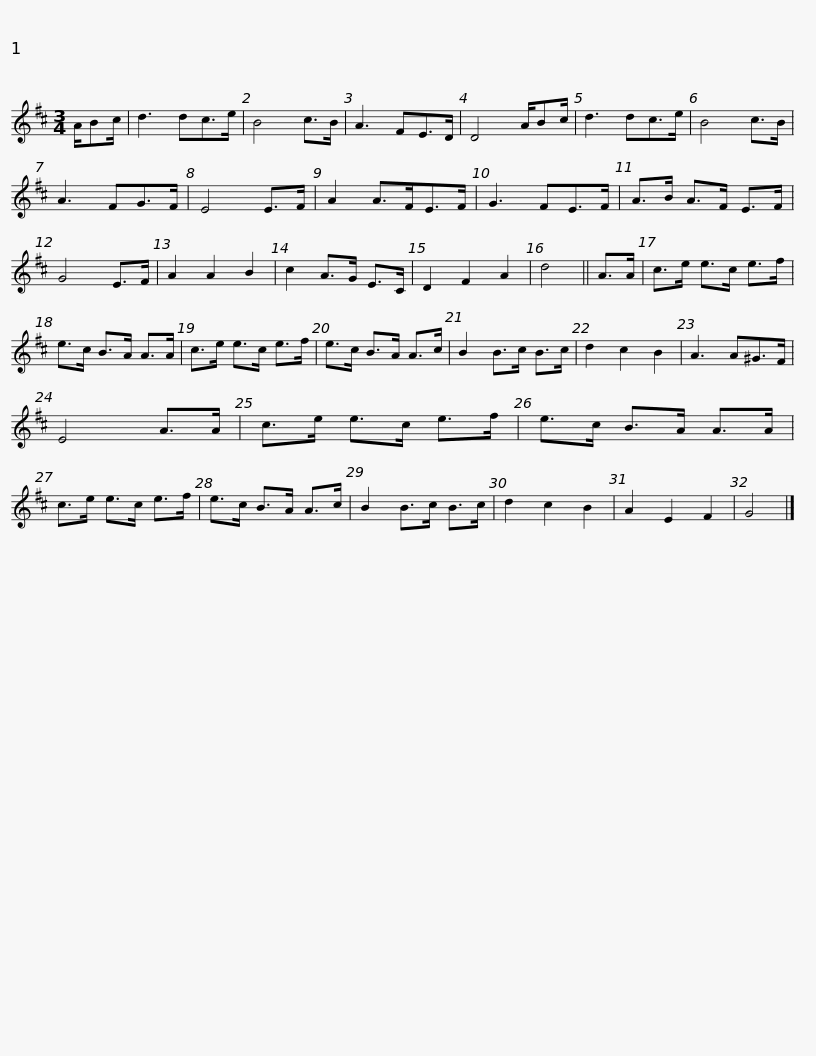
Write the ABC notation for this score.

X:1
L:1/8
M:3/4
I:linebreak $
K:D
V:1 treble
V:1
 A/Bc/ | d3 dc>e | B4 c>B | A3 FE>D | D4 A/Bc/ | %5
 d3 dc>e | B4 c>B | A3 FG>F | E4 E>F |$ A2 A>FE>F | %10
 G3 FE>F | A>B A>F E>F | G4 E>F | A2 A2 B2 | c2 A>G E>C | %15
 D2 F2 A2 | d4 || A>A |$ c>e e>c e>f | e>c B>A A>A | %20
 c>e e>c e>f | e>c B>A A>c | B2 B>c B>c | d2 c2 B2 | A3 A^G>F |$ %25
 E4 A>A | c>e e>c e>f | e>c B>A A>A | c>e e>c e>f | e>c B>A A>c | %30
 B2 B>c B>c | d2 c2 B2 | A2 E2 F2 |$ G4 |] %34
